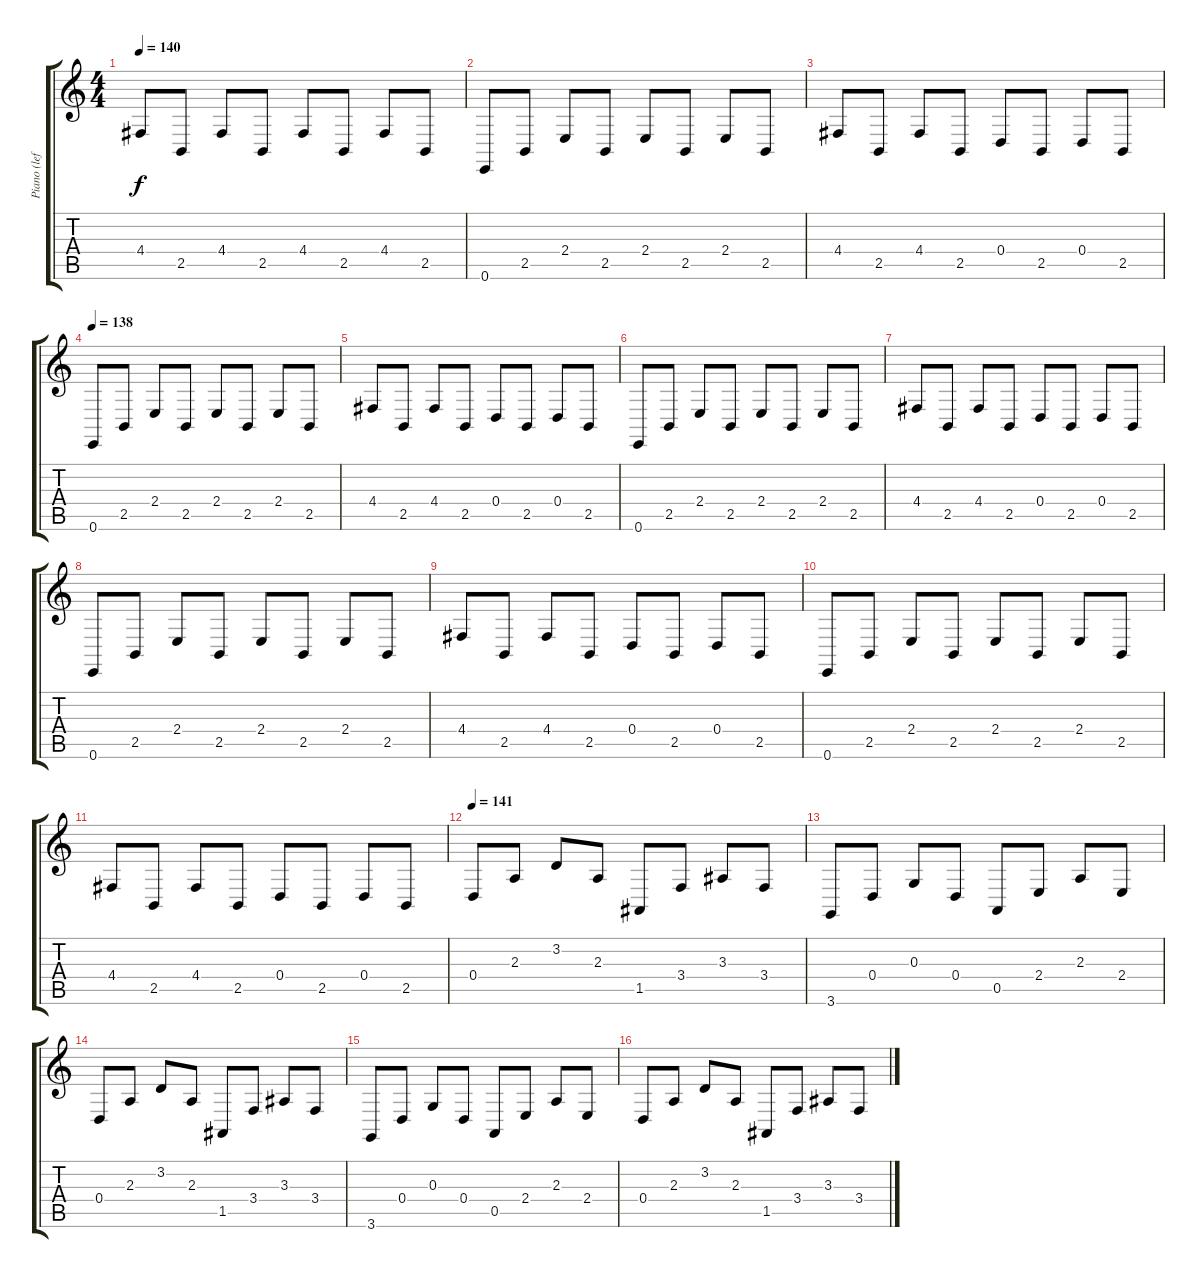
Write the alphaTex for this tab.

\track ("Piano (left)" "Piano (lef") {instrument brightacousticpiano}
\staff {score tabs}
\tuning (E4 B3 G3 D3 A2 E2) {hide}
\ts (4 4)
\tempo 140
\clef g2
\ks c
4.4.8{dy f} 2.5.8 4.4.8 2.5.8 4.4.8 2.5.8 4.4.8 2.5.8 |
0.6.8 2.5.8 2.4.8 2.5.8 2.4.8 2.5.8 2.4.8 2.5.8 |
4.4.8 2.5.8 4.4.8 2.5.8 0.4.8 2.5.8 0.4.8 2.5.8 |
\tempo 138
0.6.8 2.5.8 2.4.8 2.5.8 2.4.8 2.5.8 2.4.8 2.5.8 |
4.4.8 2.5.8 4.4.8 2.5.8 0.4.8 2.5.8 0.4.8 2.5.8 |
0.6.8 2.5.8 2.4.8 2.5.8 2.4.8 2.5.8 2.4.8 2.5.8 |
4.4.8 2.5.8 4.4.8 2.5.8 0.4.8 2.5.8 0.4.8 2.5.8 |
0.6.8 2.5.8 2.4.8 2.5.8 2.4.8 2.5.8 2.4.8 2.5.8 |
4.4.8 2.5.8 4.4.8 2.5.8 0.4.8 2.5.8 0.4.8 2.5.8 |
0.6.8 2.5.8 2.4.8 2.5.8 2.4.8 2.5.8 2.4.8 2.5.8 |
4.4.8 2.5.8 4.4.8 2.5.8 0.4.8 2.5.8 0.4.8 2.5.8 |
\tempo 141
0.4.8 2.3.8 3.2.8 2.3.8 1.5.8 3.4.8 3.3.8 3.4.8 |
3.6.8 0.4.8 0.3.8 0.4.8 0.5.8 2.4.8 2.3.8 2.4.8 |
0.4.8 2.3.8 3.2.8 2.3.8 1.5.8 3.4.8 3.3.8 3.4.8 |
3.6.8 0.4.8 0.3.8 0.4.8 0.5.8 2.4.8 2.3.8 2.4.8 |
0.4.8 2.3.8 3.2.8 2.3.8 1.5.8 3.4.8 3.3.8 3.4.8
